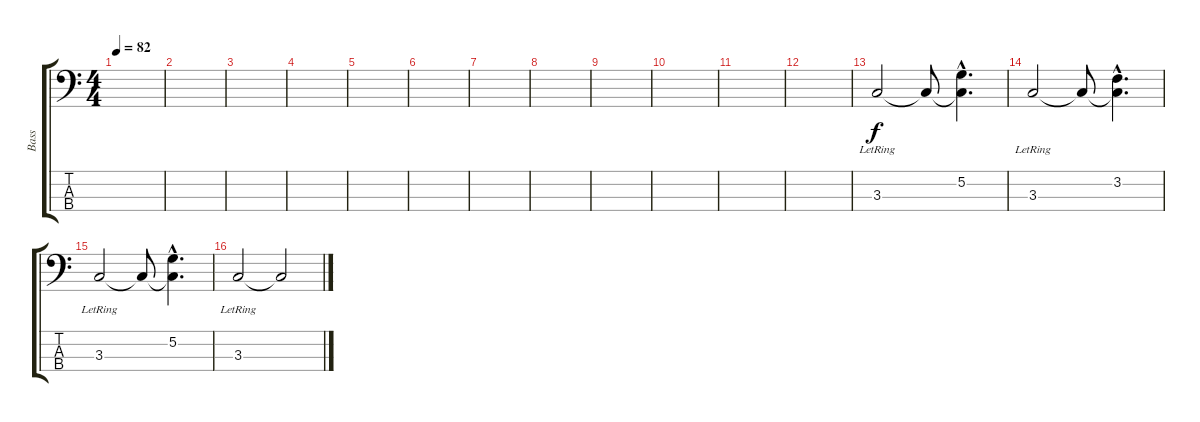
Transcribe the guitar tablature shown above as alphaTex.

\track ("Bass" "Bass") {instrument slapbass1}
\staff {score tabs}
\tuning (G2 D2 A1 E1) {hide}
\ts (4 4)
\tempo 82
\clef f4
\ks c
|
|
|
|
|
|
|
|
|
|
|
|
3.3{lr}.2 3.3{t}.8 (5.2{hac} 3.3{hac t}).4{d} |
3.3{lr}.2 3.3{t}.8 (3.2{hac} 3.3{hac t}).4{d} |
3.3{lr}.2 3.3{t}.8 (5.2{hac} 3.3{hac t}).4{d} |
3.3{lr}.2 3.3{t}.2
